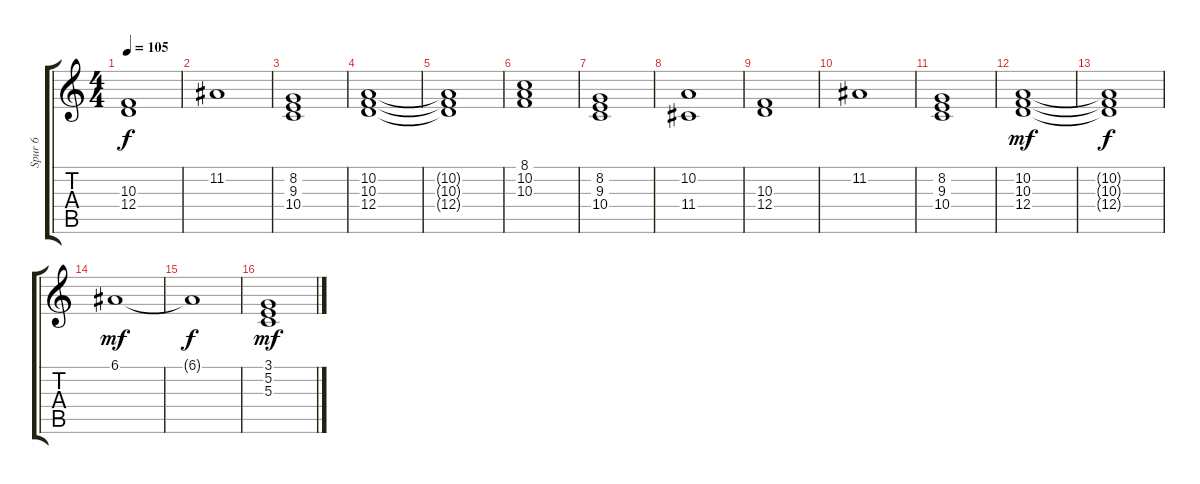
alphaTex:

\track ("Spur 6" "Spur 6") {instrument pad2warm}
\staff {score tabs}
\tuning (E4 B3 G3 D3 A2 E2) {hide}
\ts (4 4)
\tempo 105
\clef g2
\ks c
(10.3 12.4).1{dy f} |
11.2.1 |
(8.2 9.3 10.4).1 |
(10.2 10.3 12.4).1 |
(10.2{t} 10.3{t} 12.4{t}).1 |
(8.1 10.2 10.3).1 |
(8.2 9.3 10.4).1 |
(10.2 11.4).1 |
(10.3 12.4).1 |
11.2.1 |
(8.2 9.3 10.4).1 |
(10.2 10.3 12.4).1{dy mf} |
(10.2{t} 10.3{t} 12.4{t}).1{dy f} |
6.1.1{dy mf} |
6.1{t}.1{dy f} |
(3.1 5.2 5.3).1{dy mf}
